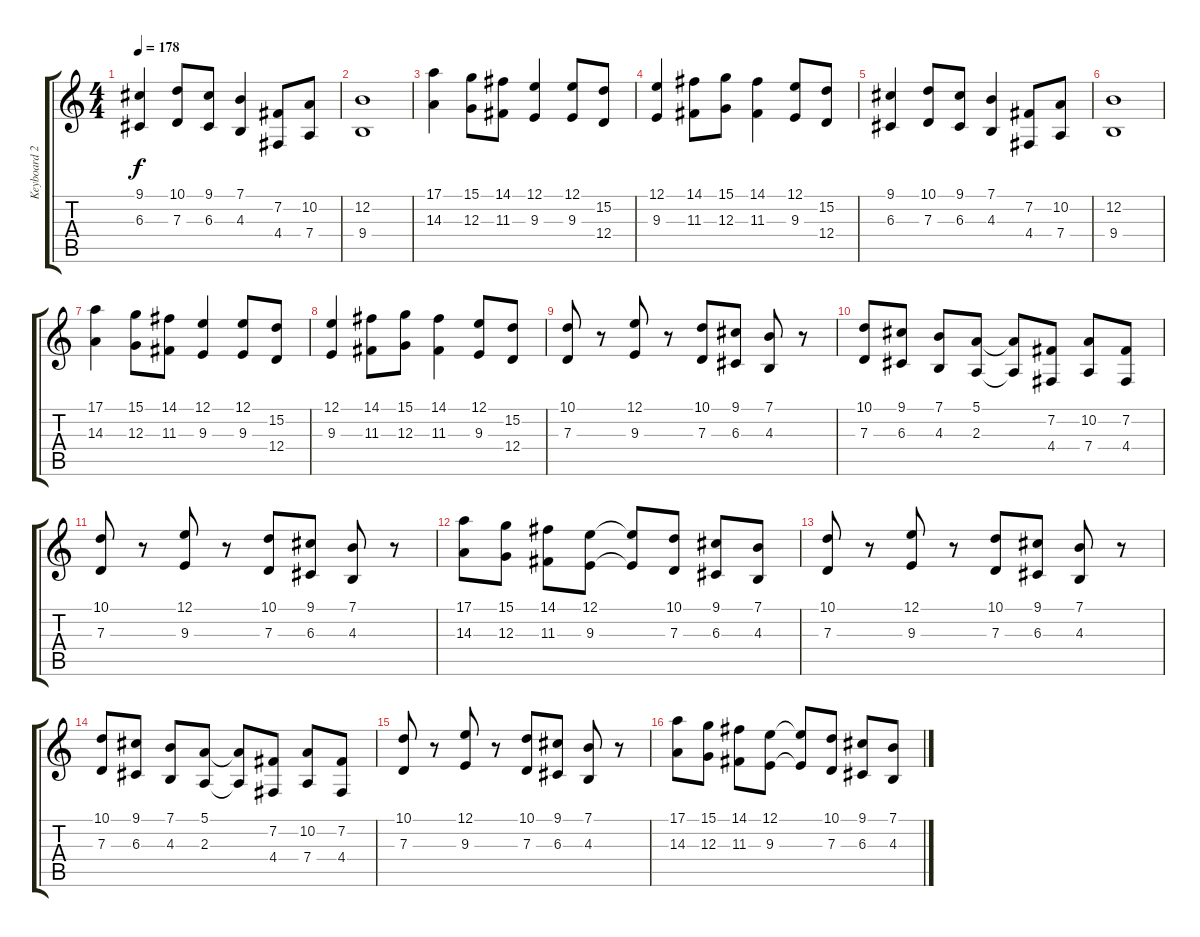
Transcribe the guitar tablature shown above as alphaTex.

\track ("Keyboard 2" "Keyboard 2") {instrument synthstrings1}
\staff {score tabs}
\tuning (E4 B3 G3 D3 A2 E2) {hide}
\ts (4 4)
\tempo 178
\clef g2
\ks c
(9.1 6.3).4{dy f} (10.1 7.3).8 (9.1 6.3).8 (7.1 4.3).4 (7.2 4.4).8 (10.2 7.4).8 |
(12.2 9.4).1 |
(17.1 14.3).4 (15.1 12.3).8 (14.1 11.3).8 (12.1 9.3).4 (12.1 9.3).8 (15.2 12.4).8 |
(12.1 9.3).4 (14.1 11.3).8 (15.1 12.3).8 (14.1 11.3).4 (12.1 9.3).8 (15.2 12.4).8 |
(9.1 6.3).4 (10.1 7.3).8 (9.1 6.3).8 (7.1 4.3).4 (7.2 4.4).8 (10.2 7.4).8 |
(12.2 9.4).1 |
(17.1 14.3).4 (15.1 12.3).8 (14.1 11.3).8 (12.1 9.3).4 (12.1 9.3).8 (15.2 12.4).8 |
(12.1 9.3).4 (14.1 11.3).8 (15.1 12.3).8 (14.1 11.3).4 (12.1 9.3).8 (15.2 12.4).8 |
\section ("" "")
(10.1 7.3).8 r.8 (12.1 9.3).8 r.8 (10.1 7.3).8 (9.1 6.3).8 (7.1 4.3).8 r.8 |
(10.1 7.3).8 (9.1 6.3).8 (7.1 4.3).8 (5.1 2.3).8 (5.1{t} 2.3{t}).8 (7.2 4.4).8 (10.2 7.4).8 (7.2 4.4).8 |
(10.1 7.3).8 r.8 (12.1 9.3).8 r.8 (10.1 7.3).8 (9.1 6.3).8 (7.1 4.3).8 r.8 |
(17.1 14.3).8 (15.1 12.3).8 (14.1 11.3).8 (12.1 9.3).8 (12.1{t} 9.3{t}).8 (10.1 7.3).8 (9.1 6.3).8 (7.1 4.3).8 |
(10.1 7.3).8 r.8 (12.1 9.3).8 r.8 (10.1 7.3).8 (9.1 6.3).8 (7.1 4.3).8 r.8 |
(10.1 7.3).8 (9.1 6.3).8 (7.1 4.3).8 (5.1 2.3).8 (5.1{t} 2.3{t}).8 (7.2 4.4).8 (10.2 7.4).8 (7.2 4.4).8 |
(10.1 7.3).8 r.8 (12.1 9.3).8 r.8 (10.1 7.3).8 (9.1 6.3).8 (7.1 4.3).8 r.8 |
(17.1 14.3).8 (15.1 12.3).8 (14.1 11.3).8 (12.1 9.3).8 (12.1{t} 9.3{t}).8 (10.1 7.3).8 (9.1 6.3).8 (7.1 4.3).8
